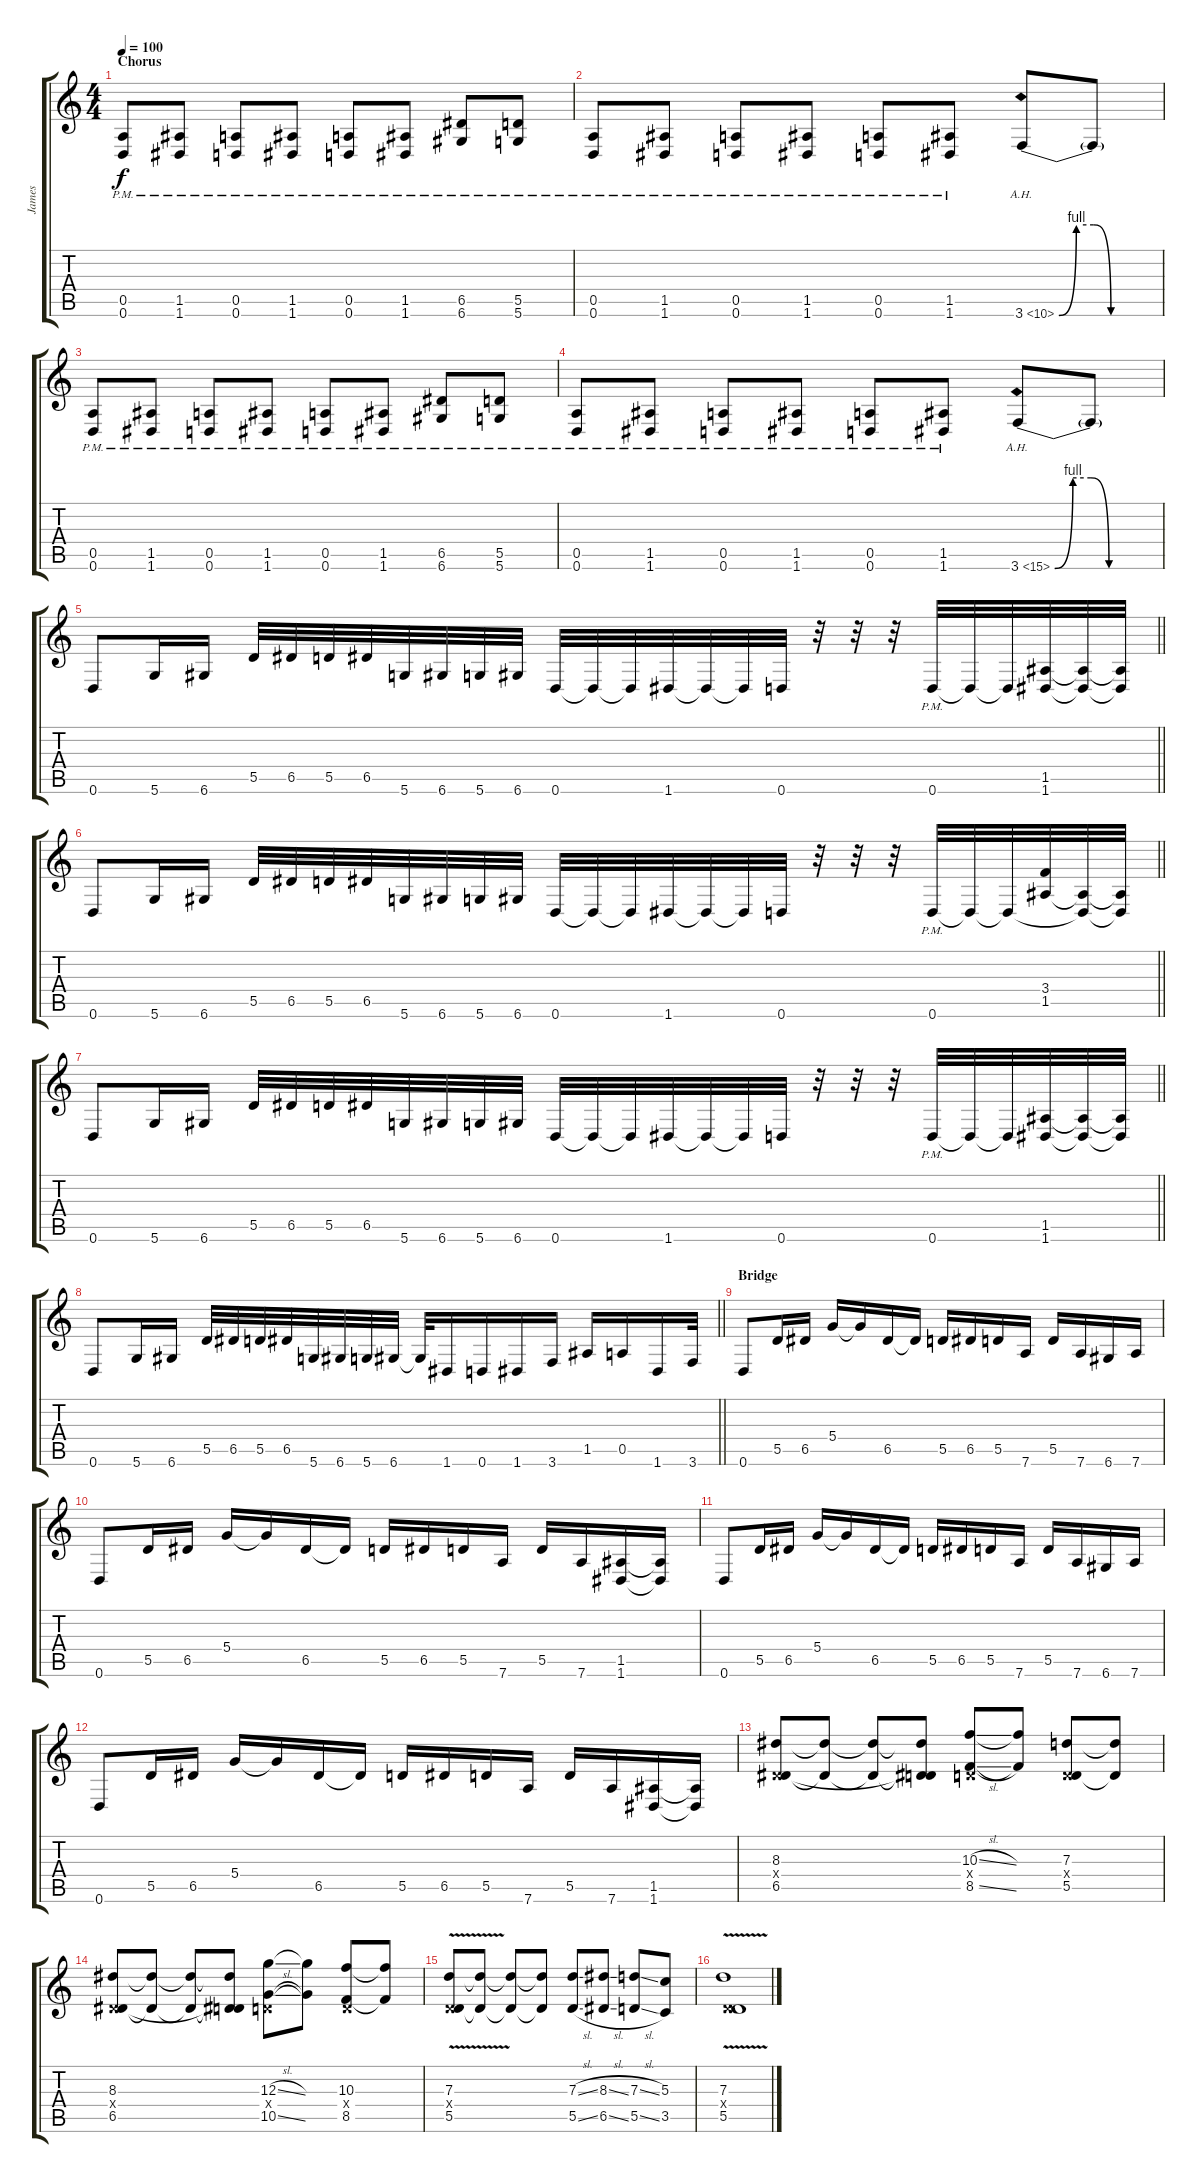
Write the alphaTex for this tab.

\track ("James" "James") {instrument distortionguitar}
\staff {score tabs}
\tuning (D4 B3 G3 D3 A2 D2) {hide}
\ts (4 4)
\section ("" "Chorus")
\tempo 100
\clef g2
\ks c
(0.5{pm} 0.6{pm}).8{dy f} (1.5{pm} 1.6{pm}).8 (0.5{pm} 0.6{pm}).8 (1.5{pm} 1.6{pm}).8 (0.5{pm} 0.6{pm}).8 (1.5{pm} 1.6{pm}).8 (6.5{pm} 6.6{pm}).8 (5.5{pm} 5.6{pm}).8 |
(0.5{pm} 0.6{pm}).8 (1.5{pm} 1.6{pm}).8 (0.5{pm} 0.6{pm}).8 (1.5{pm} 1.6{pm}).8 (0.5{pm} 0.6{pm}).8 (1.5{pm} 1.6{pm}).8 3.6{be (custom 0 0 10 4 20 4 30 0 60 0) ah 7}.8 3.6{t}.8 |
(0.5{pm} 0.6{pm}).8 (1.5{pm} 1.6{pm}).8 (0.5{pm} 0.6{pm}).8 (1.5{pm} 1.6{pm}).8 (0.5{pm} 0.6{pm}).8 (1.5{pm} 1.6{pm}).8 (6.5{pm} 6.6{pm}).8 (5.5{pm} 5.6{pm}).8 |
(0.5{pm} 0.6{pm}).8 (1.5{pm} 1.6{pm}).8 (0.5{pm} 0.6{pm}).8 (1.5{pm} 1.6{pm}).8 (0.5{pm} 0.6{pm}).8 (1.5{pm} 1.6{pm}).8 3.6{be (custom 0 0 10 4 20 4 30 0 60 0) ah 12}.8 3.6{t}.8 |
\barLineRight lightlight
0.6.8 5.6.16 6.6.16 5.5.32 6.5.32 5.5.32 6.5.32 5.6.32 6.6.32 5.6.32 6.6.32 0.6.32 0.6{t}.32 0.6{t}.32 1.6.32 1.6{t}.32 1.6{t}.32 0.6.32 r.32 r.32 r.32 0.6{pm}.32 0.6{t}.32 0.6{t}.32 (1.5 1.6).32 (1.5{t} 1.6{t}).32 (1.5{t} 1.6{t}).32 |
\barLineRight lightlight
0.6.8 5.6.16 6.6.16 5.5.32 6.5.32 5.5.32 6.5.32 5.6.32 6.6.32 5.6.32 6.6.32 0.6.32 0.6{t}.32 0.6{t}.32 1.6.32 1.6{t}.32 1.6{t}.32 0.6.32 r.32 r.32 r.32 0.6{pm}.32 0.6{t}.32 0.6{t}.32 (3.4 1.5).32 (1.5{t} 0.6{t}).32 (1.5{t} 0.6{t}).32 |
\barLineRight lightlight
0.6.8 5.6.16 6.6.16 5.5.32 6.5.32 5.5.32 6.5.32 5.6.32 6.6.32 5.6.32 6.6.32 0.6.32 0.6{t}.32 0.6{t}.32 1.6.32 1.6{t}.32 1.6{t}.32 0.6.32 r.32 r.32 r.32 0.6{pm}.32 0.6{t}.32 0.6{t}.32 (1.5 1.6).32 (1.5{t} 1.6{t}).32 (1.5{t} 1.6{t}).32 |
\barLineRight lightlight
0.6.8 5.6.16 6.6.16 5.5.32 6.5.32 5.5.32 6.5.32 5.6.32 6.6.32 5.6.32 6.6.32 6.6{t}.32 1.6.16 0.6.16 1.6.16 3.6.16 1.5.16 0.5.16 1.6.16 3.6.32 |
\section ("" "Bridge")
0.6.8 5.5.16 6.5.16 5.4.16 5.4{t}.16 6.5.16 6.5{t}.16 5.5.16 6.5.16 5.5.16 7.6.16 5.5.16 7.6.16 6.6.16 7.6.16 |
0.6.8 5.5.16 6.5.16 5.4.16 5.4{t}.16 6.5.16 6.5{t}.16 5.5.16 6.5.16 5.5.16 7.6.16 5.5.16 7.6.16 (1.5 1.6).16 (1.5{t} 1.6{t}).16 |
0.6.8 5.5.16 6.5.16 5.4.16 5.4{t}.16 6.5.16 6.5{t}.16 5.5.16 6.5.16 5.5.16 7.6.16 5.5.16 7.6.16 6.6.16 7.6.16 |
0.6.8 5.5.16 6.5.16 5.4.16 5.4{t}.16 6.5.16 6.5{t}.16 5.5.16 6.5.16 5.5.16 7.6.16 5.5.16 7.6.16 (1.5 1.6).16 (1.5{t} 1.6{t}).16 |
(8.3 0.4{x} 6.5).8 (8.3{t} 6.5{t}).8 (8.3{t} 6.5{t}).8 (8.3{t} 0.4{t} 6.5{t}).8 (10.3{sl} 0.4{x} 8.5{sl}).8 (10.3{t} 8.5{t}).8 (7.3 0.4{x} 5.5).8 (7.3{t} 5.5{t}).8 |
(8.3 0.4{x} 6.5).8 (8.3{t} 6.5{t}).8 (8.3{t} 6.5{t}).8 (8.3{t} 0.4{t} 6.5{t}).8 (12.3{sl} 0.4{x} 10.5{sl}).8 (12.3{t} 10.5{t}).8 (10.3 0.4{x} 8.5).8 (10.3{t} 8.5{t}).8 |
(7.3{v} 0.4{x} 5.5{v}).8 (7.3{t} 5.5{t}).8 (7.3{t} 5.5{t}).8 (7.3{t} 5.5{t}).8 (7.3{sl} 5.5{sl}).8 (8.3{sl} 6.5{sl}).8 (7.3{sl} 5.5{sl}).8 (5.3 3.5).8 |
(7.3{v} 0.4{x} 5.5{v}).1
